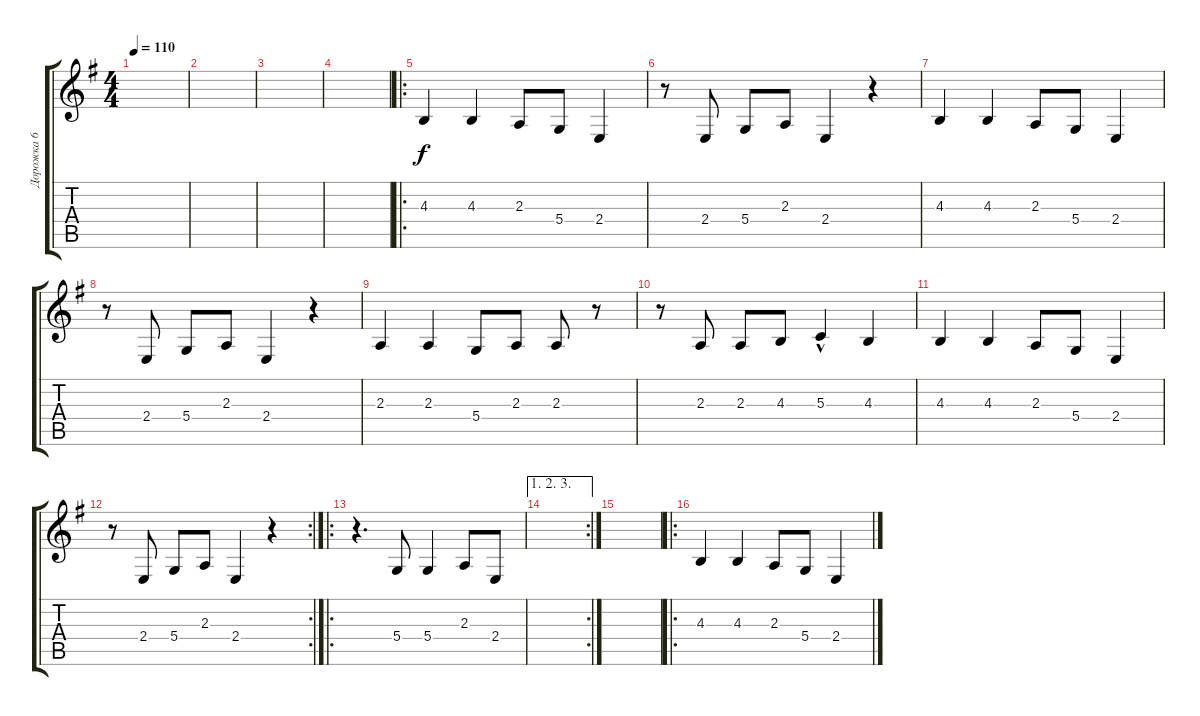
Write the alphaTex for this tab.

\track ("Дорожка 6" "Дорожка 6") {instrument flute}
\staff {score tabs}
\tuning (E4 B3 G3 D3 A2 E2) {hide}
\ts (4 4)
\tempo 110
\clef g2
\ks eminor
|
|
|
|
\ro
4.3.4 4.3.4 2.3.8 5.4.8 2.4.4 |
r.8 2.4.8 5.4.8 2.3.8 2.4.4 r.4 |
4.3.4 4.3.4 2.3.8 5.4.8 2.4.4 |
r.8 2.4.8 5.4.8 2.3.8 2.4.4 r.4 |
2.3.4 2.3.4 5.4.8 2.3.8 2.3.8 r.8 |
r.8 2.3.8 2.3.8 4.3.8 5.3{hac}.4 4.3.4 |
4.3.4 4.3.4 2.3.8 5.4.8 2.4.4 |
\rc 2
r.8 2.4.8 5.4.8 2.3.8 2.4.4 r.4 |
\ro
r.4{d} 5.4.8 5.4.4 2.3.8 2.4.8 |
\ae (1 2 3)
\rc 2
|
|
\ro
4.3.4 4.3.4 2.3.8 5.4.8 2.4.4
